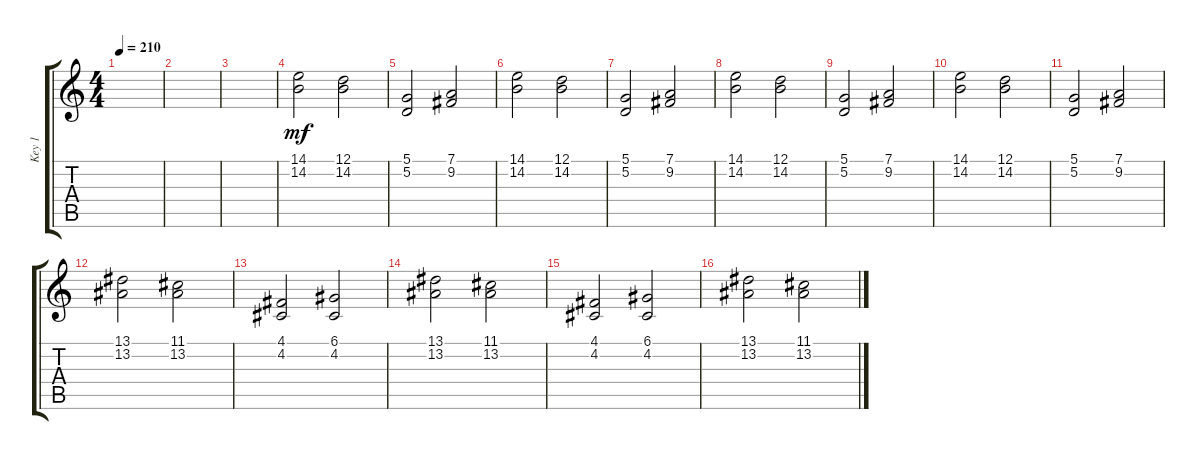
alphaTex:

\track ("Key 1" "Key 1") {instrument stringensemble1}
\staff {score tabs}
\tuning (D4 A3 F3 C3 G2 D2) {hide}
\ts (4 4)
\tempo 210
\clef g2
\ks c
|
|
|
(14.1 14.2).2{dy mf volume 14} (12.1 14.2).2 |
(5.1 5.2).2 (7.1 9.2).2 |
(14.1 14.2).2 (12.1 14.2).2 |
(5.1 5.2).2 (7.1 9.2).2 |
(14.1 14.2).2 (12.1 14.2).2 |
(5.1 5.2).2 (7.1 9.2).2 |
(14.1 14.2).2 (12.1 14.2).2 |
(5.1 5.2).2 (7.1 9.2).2 |
(13.1 13.2).2 (11.1 13.2).2 |
(4.1 4.2).2 (6.1 4.2).2 |
(13.1 13.2).2 (11.1 13.2).2 |
(4.1 4.2).2 (6.1 4.2).2 |
(13.1 13.2).2 (11.1 13.2).2
